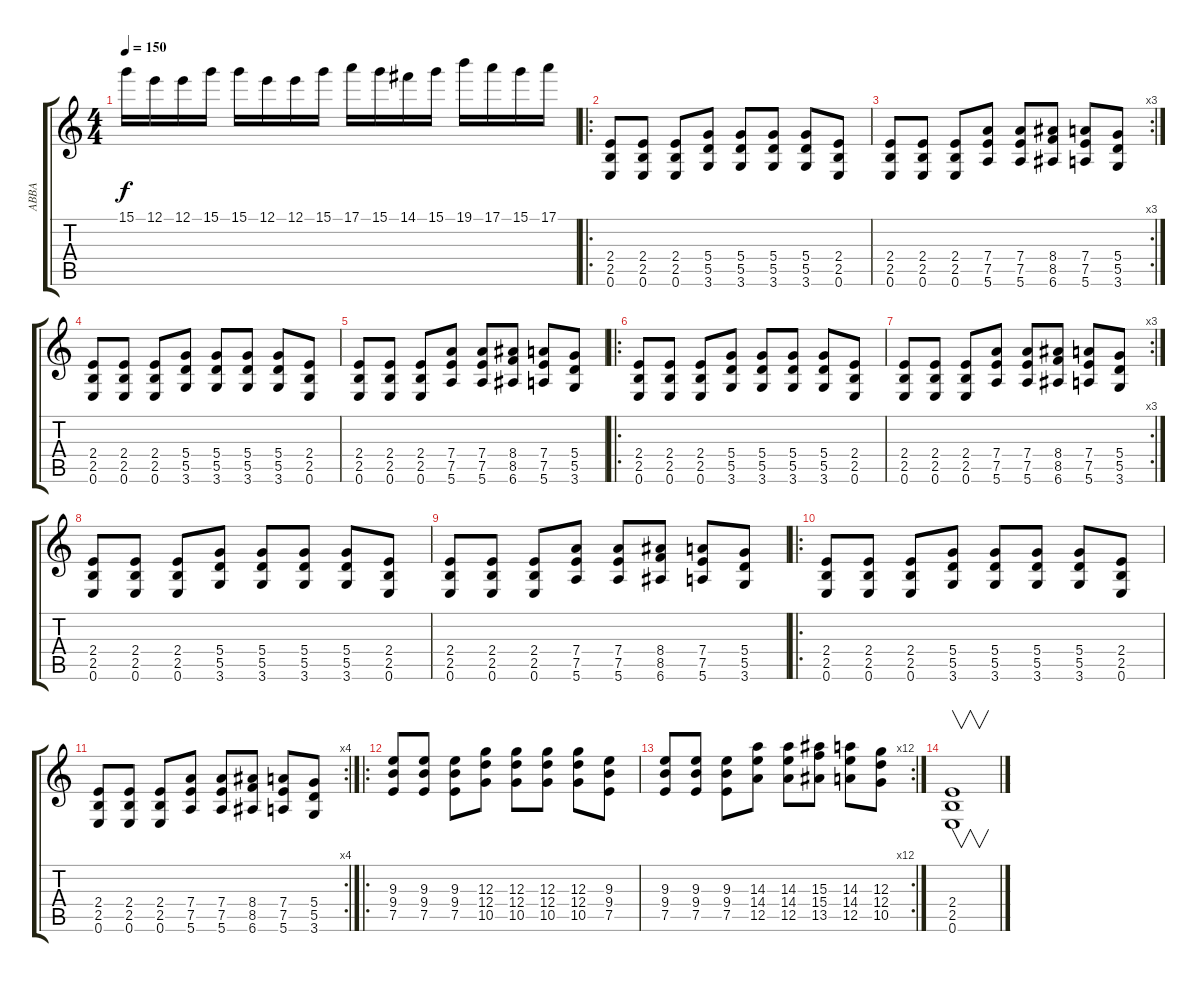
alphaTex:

\track ("ABBA" "ABBA") {instrument distortionguitar}
\staff {score tabs}
\tuning (E4 B3 G3 D3 A2 E2) {hide}
\ts (4 4)
\tempo 150
\clef g2
\ks c
15.1.16{dy f} 12.1.16 12.1.16 15.1.16 15.1.16 12.1.16 12.1.16 15.1.16 17.1.16 15.1.16 14.1.16 15.1.16 19.1.16 17.1.16 15.1.16 17.1.16 |
\ro
(2.4 2.5 0.6).8 (2.4 2.5 0.6).8 (2.4 2.5 0.6).8 (5.4 5.5 3.6).8 (5.4 5.5 3.6).8 (5.4 5.5 3.6).8 (5.4 5.5 3.6).8 (2.4 2.5 0.6).8 |
\rc 3
(2.4 2.5 0.6).8 (2.4 2.5 0.6).8 (2.4 2.5 0.6).8 (7.4 7.5 5.6).8 (7.4 7.5 5.6).8 (8.4 8.5 6.6).8 (7.4 7.5 5.6).8 (5.4 5.5 3.6).8 |
(2.4 2.5 0.6).8 (2.4 2.5 0.6).8 (2.4 2.5 0.6).8 (5.4 5.5 3.6).8 (5.4 5.5 3.6).8 (5.4 5.5 3.6).8 (5.4 5.5 3.6).8 (2.4 2.5 0.6).8 |
(2.4 2.5 0.6).8 (2.4 2.5 0.6).8 (2.4 2.5 0.6).8 (7.4 7.5 5.6).8 (7.4 7.5 5.6).8 (8.4 8.5 6.6).8 (7.4 7.5 5.6).8 (5.4 5.5 3.6).8 |
\ro
(2.4 2.5 0.6).8 (2.4 2.5 0.6).8 (2.4 2.5 0.6).8 (5.4 5.5 3.6).8 (5.4 5.5 3.6).8 (5.4 5.5 3.6).8 (5.4 5.5 3.6).8 (2.4 2.5 0.6).8 |
\rc 3
(2.4 2.5 0.6).8 (2.4 2.5 0.6).8 (2.4 2.5 0.6).8 (7.4 7.5 5.6).8 (7.4 7.5 5.6).8 (8.4 8.5 6.6).8 (7.4 7.5 5.6).8 (5.4 5.5 3.6).8 |
(2.4 2.5 0.6).8 (2.4 2.5 0.6).8 (2.4 2.5 0.6).8 (5.4 5.5 3.6).8 (5.4 5.5 3.6).8 (5.4 5.5 3.6).8 (5.4 5.5 3.6).8 (2.4 2.5 0.6).8 |
(2.4 2.5 0.6).8 (2.4 2.5 0.6).8 (2.4 2.5 0.6).8 (7.4 7.5 5.6).8 (7.4 7.5 5.6).8 (8.4 8.5 6.6).8 (7.4 7.5 5.6).8 (5.4 5.5 3.6).8 |
\ro
(2.4 2.5 0.6).8 (2.4 2.5 0.6).8 (2.4 2.5 0.6).8 (5.4 5.5 3.6).8 (5.4 5.5 3.6).8 (5.4 5.5 3.6).8 (5.4 5.5 3.6).8 (2.4 2.5 0.6).8 |
\rc 4
(2.4 2.5 0.6).8 (2.4 2.5 0.6).8 (2.4 2.5 0.6).8 (7.4 7.5 5.6).8 (7.4 7.5 5.6).8 (8.4 8.5 6.6).8 (7.4 7.5 5.6).8 (5.4 5.5 3.6).8 |
\ro
(9.3 9.4 7.5).8 (9.3 9.4 7.5).8 (9.3 9.4 7.5).8 (12.3 12.4 10.5).8 (12.3 12.4 10.5).8 (12.3 12.4 10.5).8 (12.3 12.4 10.5).8 (9.3 9.4 7.5).8 |
\rc 12
(9.3 9.4 7.5).8 (9.3 9.4 7.5).8 (9.3 9.4 7.5).8 (14.3 14.4 12.5).8 (14.3 14.4 12.5).8 (15.3 15.4 13.5).8 (14.3 14.4 12.5).8 (12.3 12.4 10.5).8 |
(2.4 2.5 0.6).1{v}
